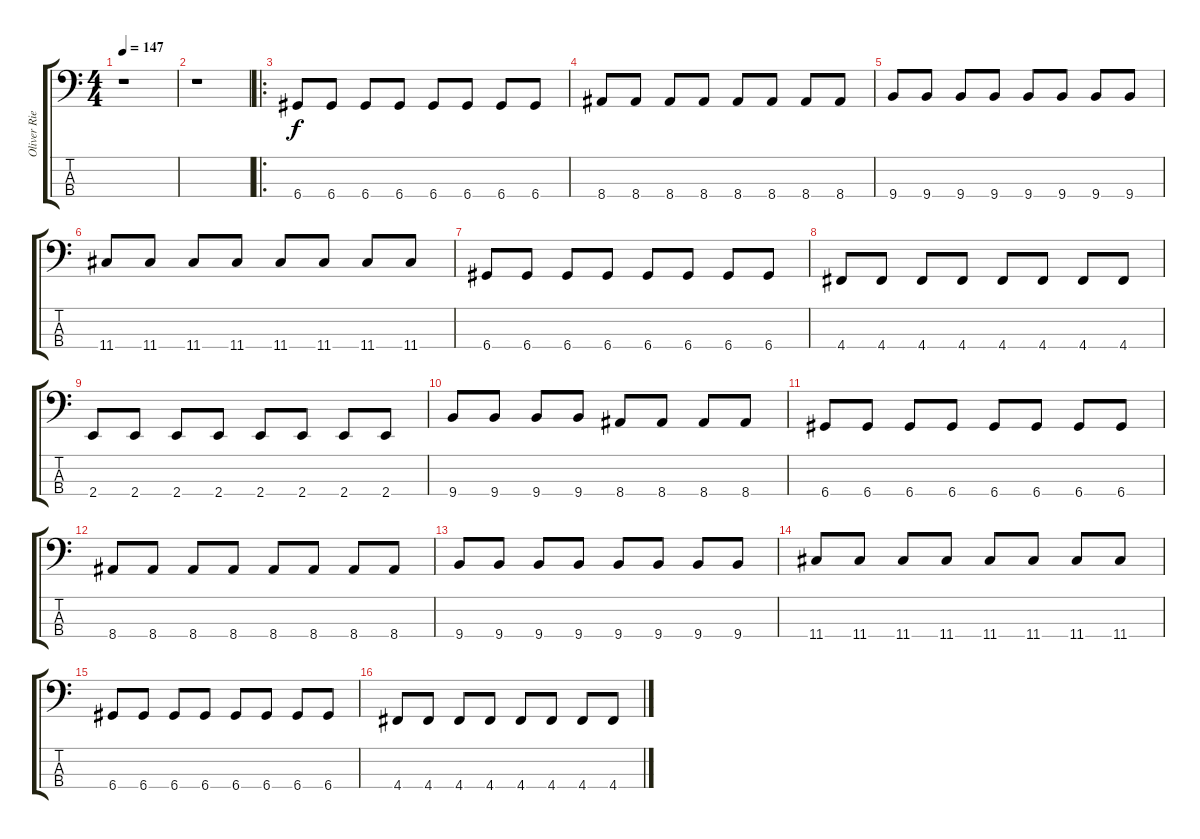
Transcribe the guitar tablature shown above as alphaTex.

\track ("Oliver Riedel  (Bass)" "Oliver Rie") {instrument electricbassfinger}
\staff {score tabs}
\tuning (G2 D2 A1 D1) {hide}
\ts (4 4)
\tempo 147
\clef f4
\ks c
r.1{dy f} |
r.1 |
\ro
6.4.8 6.4.8 6.4.8 6.4.8 6.4.8 6.4.8 6.4.8 6.4.8 |
8.4.8 8.4.8 8.4.8 8.4.8 8.4.8 8.4.8 8.4.8 8.4.8 |
9.4.8 9.4.8 9.4.8 9.4.8 9.4.8 9.4.8 9.4.8 9.4.8 |
11.4.8 11.4.8 11.4.8 11.4.8 11.4.8 11.4.8 11.4.8 11.4.8 |
6.4.8 6.4.8 6.4.8 6.4.8 6.4.8 6.4.8 6.4.8 6.4.8 |
4.4.8 4.4.8 4.4.8 4.4.8 4.4.8 4.4.8 4.4.8 4.4.8 |
2.4.8 2.4.8 2.4.8 2.4.8 2.4.8 2.4.8 2.4.8 2.4.8 |
9.4.8 9.4.8 9.4.8 9.4.8 8.4.8 8.4.8 8.4.8 8.4.8 |
6.4.8 6.4.8 6.4.8 6.4.8 6.4.8 6.4.8 6.4.8 6.4.8 |
8.4.8 8.4.8 8.4.8 8.4.8 8.4.8 8.4.8 8.4.8 8.4.8 |
9.4.8 9.4.8 9.4.8 9.4.8 9.4.8 9.4.8 9.4.8 9.4.8 |
11.4.8 11.4.8 11.4.8 11.4.8 11.4.8 11.4.8 11.4.8 11.4.8 |
6.4.8 6.4.8 6.4.8 6.4.8 6.4.8 6.4.8 6.4.8 6.4.8 |
4.4.8 4.4.8 4.4.8 4.4.8 4.4.8 4.4.8 4.4.8 4.4.8
